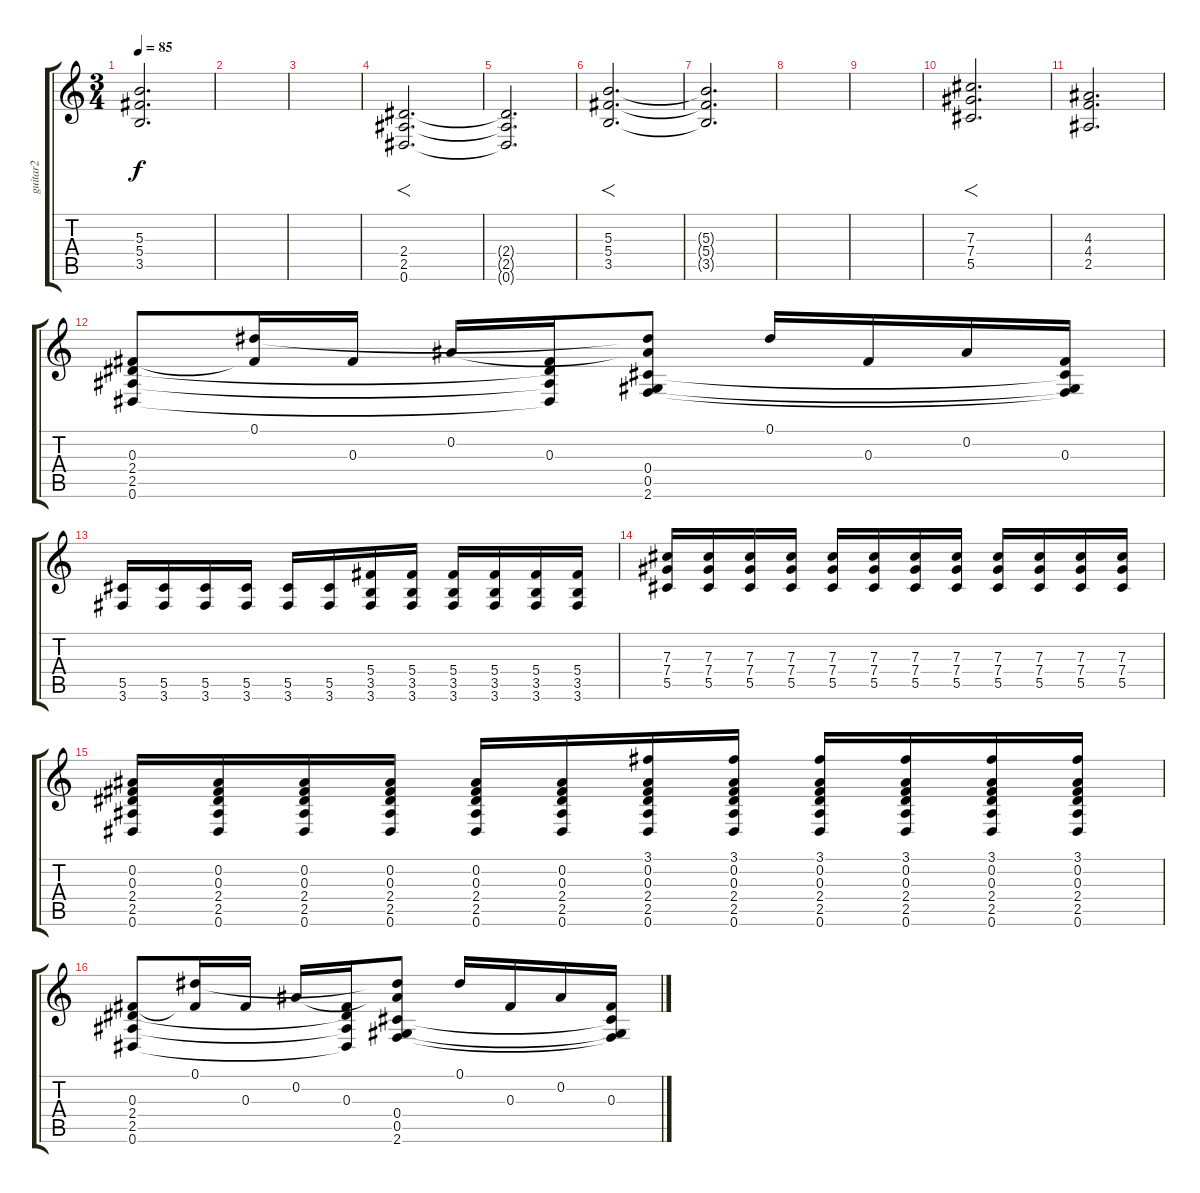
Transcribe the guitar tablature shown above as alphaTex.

\track ("guitar2" "guitar2") {instrument overdrivenguitar}
\staff {score tabs}
\tuning (Eb4 Bb3 Gb3 Db3 Ab2 Eb2) {hide}
\ts (3 4)
\tempo 85
\clef g2
\ks c
(5.3{t} 5.4{t} 3.5{t}).2{d dy f} |
|
|
(2.4 2.5 0.6).2{f d} |
(2.4{t} 2.5{t} 0.6{t}).2{d} |
(5.3 5.4 3.5).2{f d} |
(5.3{t} 5.4{t} 3.5{t}).2{d} |
|
|
(7.3 7.4 5.5).2{f d} |
(4.3 4.4 2.5).2{d} |
(0.3 2.4 2.5 0.6).8 (0.1 0.3{t}).16 0.3.16 0.2.16 (0.3 2.4{t} 2.5{t} 0.6{t}).16 (0.1{t} 0.2{t} 0.4 0.5 2.6).8 0.1.16 0.3.16 0.2.16 (0.3 0.4{t} 0.5{t} 2.6{t}).16 |
(5.5 3.6).16 (5.5 3.6).16 (5.5 3.6).16 (5.5 3.6).16 (5.5 3.6).16 (5.5 3.6).16 (5.4 3.5 3.6).16 (5.4 3.5 3.6).16 (5.4 3.5 3.6).16 (5.4 3.5 3.6).16 (5.4 3.5 3.6).16 (5.4 3.5 3.6).16 |
(7.3 7.4 5.5).16 (7.3 7.4 5.5).16 (7.3 7.4 5.5).16 (7.3 7.4 5.5).16 (7.3 7.4 5.5).16 (7.3 7.4 5.5).16 (7.3 7.4 5.5).16 (7.3 7.4 5.5).16 (7.3 7.4 5.5).16 (7.3 7.4 5.5).16 (7.3 7.4 5.5).16 (7.3 7.4 5.5).16 |
(0.2 0.3 2.4 2.5 0.6).16 (0.2 0.3 2.4 2.5 0.6).16 (0.2 0.3 2.4 2.5 0.6).16 (0.2 0.3 2.4 2.5 0.6).16 (0.2 0.3 2.4 2.5 0.6).16 (0.2 0.3 2.4 2.5 0.6).16 (3.1 0.2 0.3 2.4 2.5 0.6).16 (3.1 0.2 0.3 2.4 2.5 0.6).16 (3.1 0.2 0.3 2.4 2.5 0.6).16 (3.1 0.2 0.3 2.4 2.5 0.6).16 (3.1 0.2 0.3 2.4 2.5 0.6).16 (3.1 0.2 0.3 2.4 2.5 0.6).16 |
(0.3 2.4 2.5 0.6).8 (0.1 0.3{t}).16 0.3.16 0.2.16 (0.3 2.4{t} 2.5{t} 0.6{t}).16 (0.1{t} 0.2{t} 0.4 0.5 2.6).8 0.1.16 0.3.16 0.2.16 (0.3 0.4{t} 0.5{t} 2.6{t}).16
